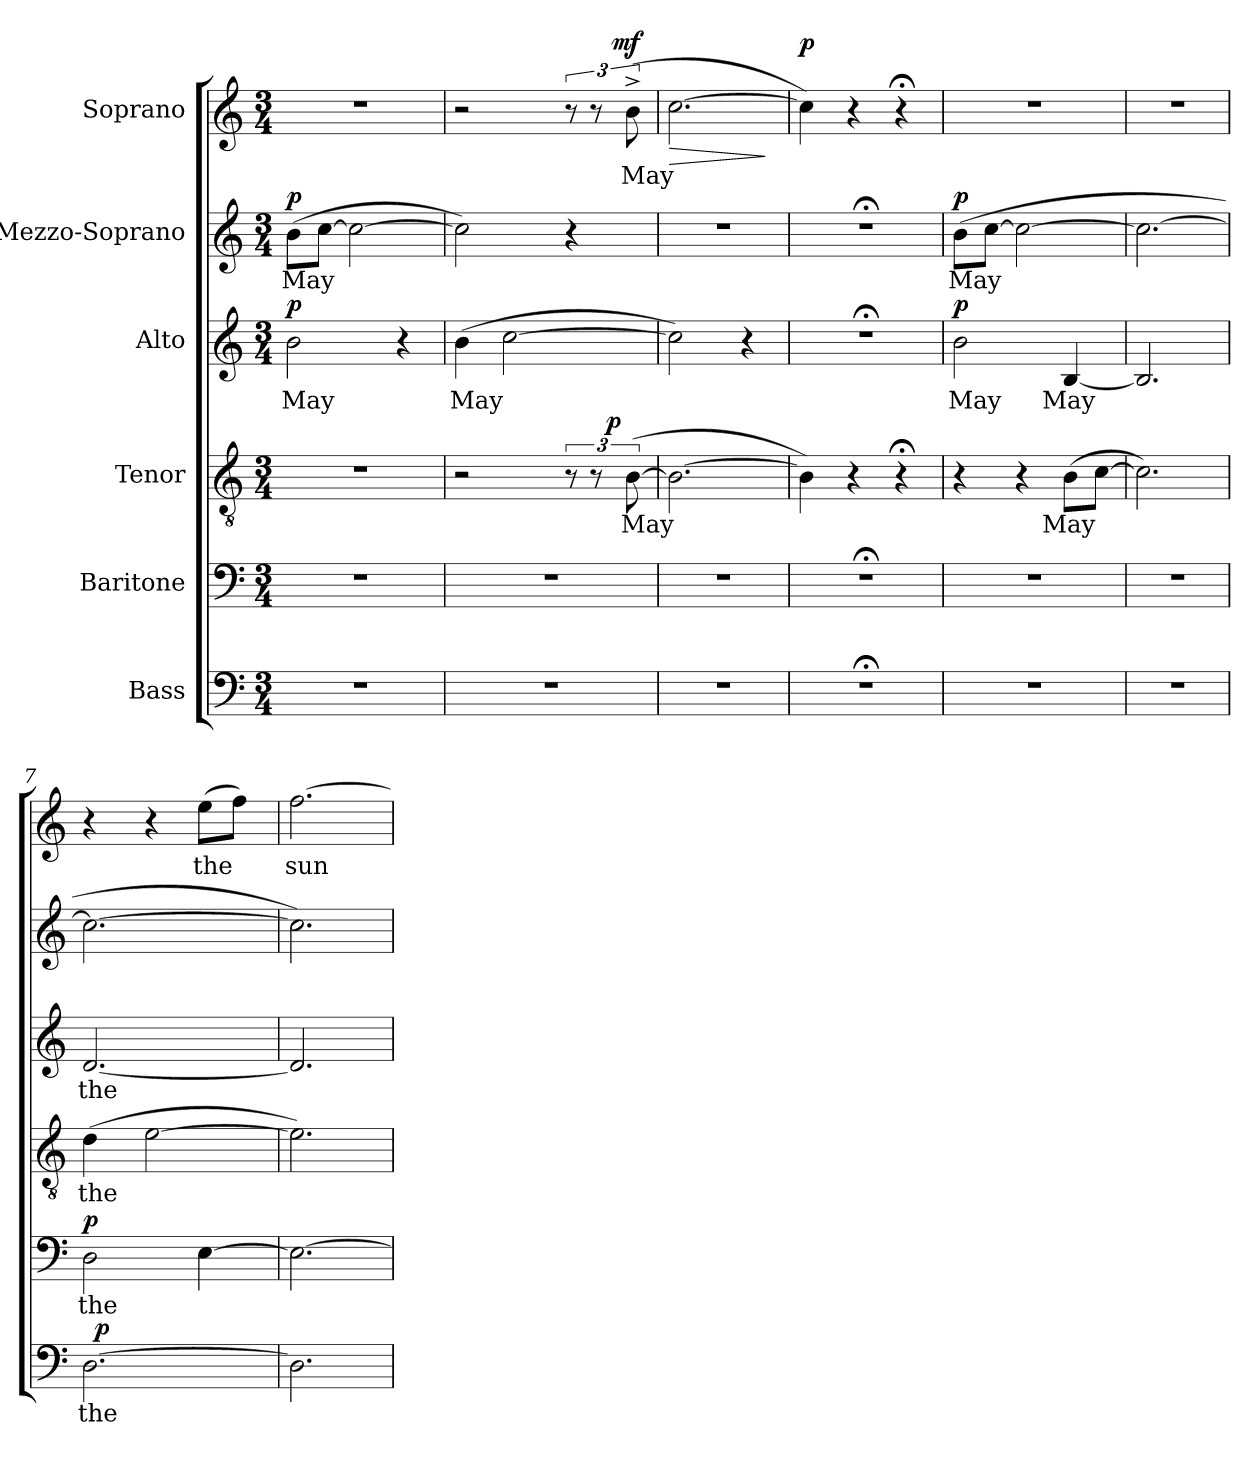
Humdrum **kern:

**kern	**text	**dynam	**kern	**text	**dynam	**kern	**text	**dynam	**kern	**text	**dynam	**kern	**text	**dynam	**kern	**text	**dynam
*part6	*part6	*part6	*part5	*part5	*part5	*part4	*part4	*part4	*part3	*part3	*part3	*part2	*part2	*part2	*part1	*part1	*part1
*staff6	*staff6	*staff6	*staff5	*staff5	*staff5	*staff4	*staff4	*staff4	*staff3	*staff3	*staff3	*staff2	*staff2	*staff2	*staff1	*staff1	*staff1
*I"Bass	*	*	*I"Baritone	*	*	*I"Tenor	*	*	*I"Alto	*	*	*I"Mezzo-Soprano	*	*	*I"Soprano	*	*
!!LO:PB:g=z
*clefF4	*	*	*clefF4	*	*	*clefGv2	*	*	*clefG2	*	*	*clefG2	*	*	*clefG2	*	*
*k[]	*	*	*k[]	*	*	*k[]	*	*	*k[]	*	*	*k[]	*	*	*k[]	*	*
*C:	*	*	*C:	*	*	*C:	*	*	*C:	*	*	*C:	*	*	*C:	*	*
*M3/4	*	*	*M3/4	*	*	*M3/4	*	*	*M3/4	*	*	*M3/4	*	*	*M3/4	*	*
=1	=1	=1	=1	=1	=1	=1	=1	=1	=1	=1	=1	=1	=1	=1	=1	=1	=1
!LO:N:vis=1	!	!	!LO:N:vis=1	!	!	!LO:N:vis=1	!	!	!	!LO:LY:b	!LO:DY:a	!	!LO:LY:b	!LO:DY:a	!LO:N:vis=1	!	!
2.r	.	.	2.r	.	.	2.r	.	.	2b\	May	p	(>8b\L	May	p	2.r	.	.
.	.	.	.	.	.	.	.	.	.	.	.	[>8cc\J	.	.	.	.	.
.	.	.	.	.	.	.	.	.	.	.	.	2cc\_	.	.	.	.	.
.	.	.	.	.	.	.	.	.	4r	.	.	.	.	.	.	.	.
=2	=2	=2	=2	=2	=2	=2	=2	=2	=2	=2	=2	=2	=2	=2	=2	=2	=2
!LO:N:vis=1	!	!	!LO:N:vis=1	!	!	!	!	!	!	!LO:LY:b	!	!	!	!	!	!	!
*	*	*	*	*	*	*^	*	*	*	*	*	*	*	*	*^	*	*
2.r	.	.	2.r	.	.	2r	2ryy	.	.	(>4b\	May	.	2cc\])	.	.	2r	3ryy	.	.
.	.	.	.	.	.	.	.	.	.	[>2cc\	.	.	.	.	.	.	.	.	.
.	.	.	.	.	.	.	.	.	.	.	.	.	.	.	.	.	6ryy	.	.
.	.	.	.	.	.	12r	8ryy	.	.	.	.	.	4r	.	.	12r	12ryy	.	.
.	.	.	.	.	.	12r	.	.	.	.	.	.	.	.	.	12r	24ryy	.	.
!	!	!	!	!	!	!	!	!	!LO:DY:a	!	!	!	!	!	!	!	!	!	!
.	.	.	.	.	.	.	8ryy	.	p	.	.	.	.	.	.	.	96ryy	.	.
!	!	!	!	!	!	!	!	!	!	!	!	!	!	!	!	!	!	!	!LO:DY:a
.	.	.	.	.	.	.	.	.	.	.	.	.	.	.	.	.	12ryy	.	mf
!	!	!	!	!	!	!	!	!LO:LY:b	!	!	!	!	!	!	!	!	!	!LO:LY:b	!
.	.	.	.	.	.	(>[>12B\	.	May	.	.	.	.	.	.	.	(>12b^>\	.	May	.
.	.	.	.	.	.	.	.	.	.	.	.	.	.	.	.	.	48.ryy	.	.
=3	=3	=3	=3	=3	=3	=3	=3	=3	=3	=3	=3	=3	=3	=3	=3	=3	=3	=3	=3
!LO:N:vis=1	!	!	!LO:N:vis=1	!	!	!	!	!	!	!	!	!	!LO:N:vis=1	!	!	!	!	!	!LO:HP:b
*	*	*	*	*	*	*v	*v	*	*	*	*	*	*	*	*	*v	*v	*	*
2.r	.	.	2.r	.	.	2.B\_	.	.	2cc\])	.	.	2.r	.	.	[>2.cc\	.	>
.	.	.	.	.	.	.	.	.	4r	.	.	.	.	.	.	.	.
.	.	.	.	.	.	.	.	.	.	.	.	.	.	.	.	.	]
=4	=4	=4	=4	=4	=4	=4	=4	=4	=4	=4	=4	=4	=4	=4	=4	=4	=4
!LO:N:vis=1	!	!	!LO:N:vis=1	!	!	!	!	!	!LO:N:vis=1	!	!	!LO:N:vis=1	!	!	!	!	!LO:DY:a
2.r;<	.	.	2.r;<	.	.	4B\])	.	.	2.r;<	.	.	2.r;<	.	.	4cc\])	.	p
.	.	.	.	.	.	4r	.	.	.	.	.	.	.	.	4r	.	.
.	.	.	.	.	.	4r;<	.	.	.	.	.	.	.	.	4r;<	.	.
=5	=5	=5	=5	=5	=5	=5	=5	=5	=5	=5	=5	=5	=5	=5	=5	=5	=5
!LO:N:vis=1	!	!	!LO:N:vis=1	!	!	!	!	!	!	!LO:LY:b	!LO:DY:a	!	!LO:LY:b	!LO:DY:a	!LO:N:vis=1	!	!
2.r	.	.	2.r	.	.	4r	.	.	2b\	May	p	(>8b\L	May	p	2.r	.	.
.	.	.	.	.	.	.	.	.	.	.	.	[>8cc\J	.	.	.	.	.
.	.	.	.	.	.	4r	.	.	.	.	.	2cc\_	.	.	.	.	.
!	!	!	!	!	!	!	!LO:LY:b	!	!	!LO:LY:b	!	!	!	!	!	!	!
.	.	.	.	.	.	(>8B\L	May	.	[<4B/	May	.	.	.	.	.	.	.
.	.	.	.	.	.	[>8c\J	.	.	.	.	.	.	.	.	.	.	.
=6	=6	=6	=6	=6	=6	=6	=6	=6	=6	=6	=6	=6	=6	=6	=6	=6	=6
!LO:N:vis=1	!	!	!LO:N:vis=1	!	!	!	!	!	!	!	!	!	!	!	!LO:N:vis=1	!	!
2.r	.	.	2.r	.	.	2.c\])	.	.	2.B/]	.	.	2.cc\_	.	.	2.r	.	.
=7	=7	=7	=7	=7	=7	=7	=7	=7	=7	=7	=7	=7	=7	=7	=7	=7	=7
!	!LO:LY:b	!	!	!LO:LY:b	!LO:DY:a	!	!LO:LY:b	!	!	!LO:LY:b	!	!	!	!	!	!	!
*^	*	*	*	*	*	*	*	*	*	*	*	*	*	*	*	*	*
[>2.D\	48ryy	the	.	2D\	the	p	(>4d\	the	.	[<2.d/	the	.	2.cc\_	.	.	4r	.	.
!	!	!	!LO:DY:a	!	!	!	!	!	!	!	!	!	!	!	!	!	!	!
.	3%2ryy	.	p	.	.	.	.	.	.	.	.	.	.	.	.	.	.	.
.	.	.	.	.	.	.	[>2e\	.	.	.	.	.	.	.	.	4r	.	.
!	!	!	!	!	!	!	!	!	!	!	!	!	!	!	!	!	!LO:LY:b	!
.	.	.	.	[>4E\	.	.	.	.	.	.	.	.	.	.	.	(>8ee\L	the	.
.	.	.	.	.	.	.	.	.	.	.	.	.	.	.	.	8ff\J)	.	.
.	24.ryy	.	.	.	.	.	.	.	.	.	.	.	.	.	.	.	.	.
=8	=8	=8	=8	=8	=8	=8	=8	=8	=8	=8	=8	=8	=8	=8	=8	=8	=8	=8
!	!	!	!	!	!	!	!	!	!	!	!	!	!	!	!	!	!LO:LY:b	!
*v	*v	*	*	*	*	*	*	*	*	*	*	*	*	*	*	*	*	*
2.D\]	.	.	2.E\_	.	.	2.e\])	.	.	2.d/]	.	.	2.cc\])	.	.	[>2.ff\	sun	.
=	=	=	=	=	=	=	=	=	=	=	=	=	=	=	=	=	=
*-	*-	*-	*-	*-	*-	*-	*-	*-	*-	*-	*-	*-	*-	*-	*-	*-	*-
